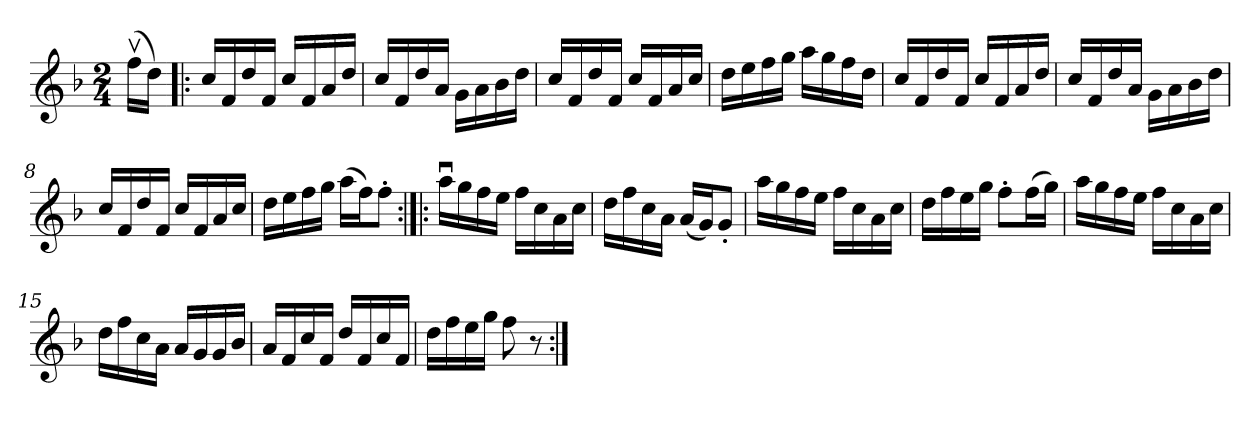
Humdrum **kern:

**kern
*part1
*staff1
*clefG2
*k[b-]
*F:
*M2/4
=1
(>16ffv\LL
16dd\JJ)
=2!|:
16cc/LL
16f/
16dd/
16f/JJ
16cc/LL
16f/
16a/
16dd/JJ
=3
16cc/LL
16f/
16dd/
16a/JJ
16g\LL
16a\
16b-\
16dd\JJ
=4
16cc/LL
16f/
16dd/
16f/JJ
16cc/LL
16f/
16a/
16cc/JJ
=5
16dd\LL
16ee\
16ff\
16gg\JJ
16aa\LL
16gg\
16ff\
16dd\JJ
=6
16cc/LL
16f/
16dd/
16f/JJ
16cc/LL
16f/
16a/
16dd/JJ
!!LO:LB:g=z
=7
16cc/LL
16f/
16dd/
16a/JJ
16g\LL
16a\
16b-\
16dd\JJ
=8
16cc/LL
16f/
16dd/
16f/JJ
16cc/LL
16f/
16a/
16cc/JJ
=9
16dd\LL
16ee\
16ff\
16gg\JJ
(>16aa\LL
16ff\J)
8ff'\J
=10:|!|:
16aau\LL
16gg\
16ff\
16ee\JJ
16ff\LL
16cc\
16a\
16cc\JJ
=11
16dd\LL
16ff\
16cc\
16a\JJ
(<16a/LL
16g/J)
8g'/J
=12
16aa\LL
16gg\
16ff\
16ee\JJ
16ff\LL
16cc\
16a\
16cc\JJ
!!LO:LB:g=z
=13
16dd\LL
16ff\
16ee\
16gg\JJ
8ff'\L
(>16ff\L
16gg\JJ)
=14
16aa\LL
16gg\
16ff\
16ee\JJ
16ff\LL
16cc\
16a\
16cc\JJ
=15
16dd\LL
16ff\
16cc\
16a\JJ
16a/LL
16g/
16g/
16b-/JJ
=16
16a/LL
16f/
16cc/
16f/JJ
16dd/LL
16f/
16cc/
16f/JJ
=17
16dd\LL
16ff\
16ee\
16gg\JJ
8ff\
8r
=:|!
*-
